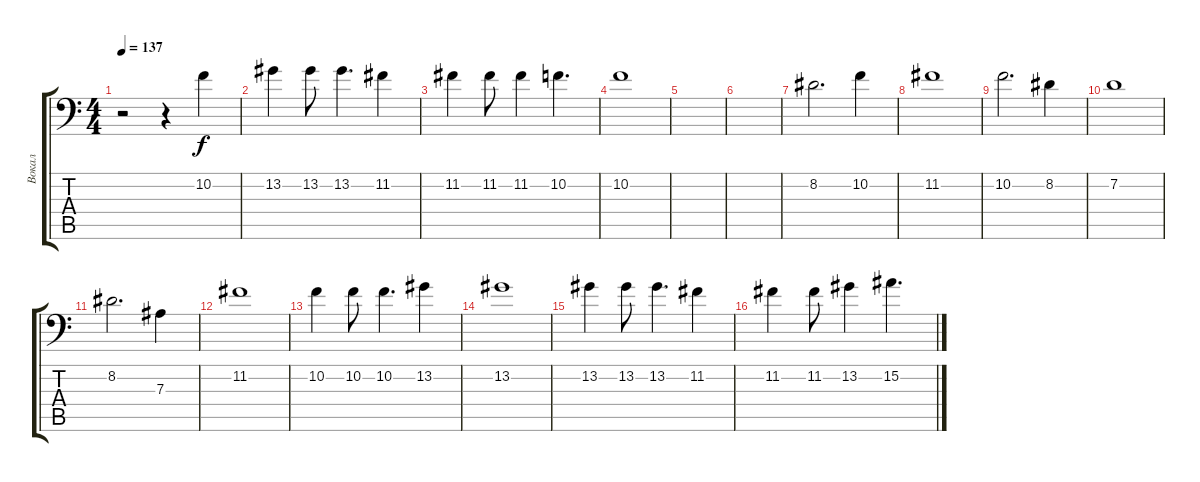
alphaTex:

\track ("Вокал" "Вокал") {mute instrument voiceoohs}
\staff {score tabs}
\tuning (C4 G3 Eb3 Bb2 F2 Bb1) {hide}
\ts (4 4)
\tempo 137
\clef f4
\ks c
r.2{dy f} r.4 10.2.4 |
13.2.4 13.2.8 13.2.4{d} 11.2.4 |
11.2.4 11.2.8 11.2.4 10.2.4{d} |
10.2.1 |
|
|
8.2.2{d} 10.2.4 |
11.2.1 |
10.2.2{d} 8.2.4 |
7.2.1 |
8.2.2{d} 7.3.4 |
11.2.1 |
10.2.4 10.2.8 10.2.4{d} 13.2.4 |
13.2.1 |
13.2.4 13.2.8 13.2.4{d} 11.2.4 |
11.2.4 11.2.8 13.2.4 15.2.4{d}
